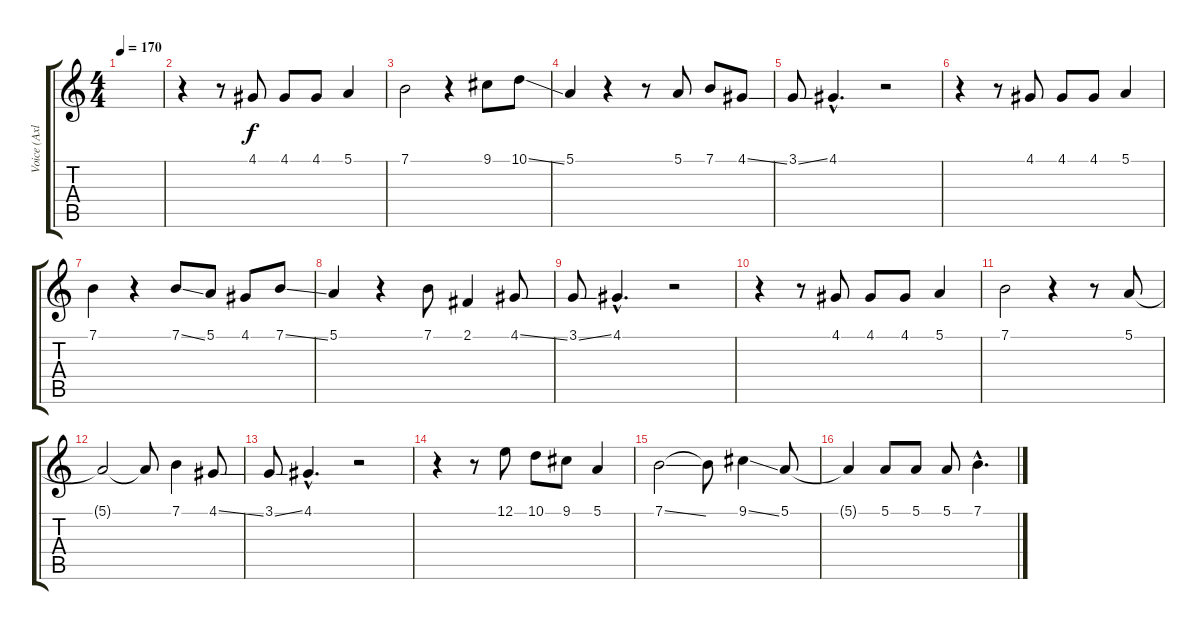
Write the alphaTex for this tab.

\track ("Voice (Axl)" "Voice (Axl") {instrument lead2sawtooth}
\staff {score tabs}
\tuning (E4 B3 G3 D3 A2 E2) {hide}
\ts (4 4)
\tempo 170
\clef g2
\ks c
|
r.4 r.8 4.1.8 4.1.8 4.1.8 5.1.4 |
7.1.2 r.4 9.1.8 10.1{ss}.8 |
5.1.4 r.4 r.8 5.1.8 7.1.8 4.1{ss}.8 |
3.1{ss}.8 4.1{hac}.4{d} r.2 |
r.4 r.8 4.1.8 4.1.8 4.1.8 5.1.4 |
7.1.4 r.4 7.1{ss}.8 5.1.8 4.1.8 7.1{ss}.8 |
5.1.4 r.4 7.1.8 2.1.4 4.1{ss}.8 |
3.1{ss}.8 4.1{hac}.4{d} r.2 |
r.4 r.8 4.1.8 4.1.8 4.1.8 5.1.4 |
7.1.2 r.4 r.8 5.1.8 |
5.1{t}.2 5.1{t}.8 7.1.4 4.1{ss}.8 |
3.1{ss}.8 4.1{hac}.4{d} r.2 |
r.4 r.8 12.1.8 10.1.8 9.1.8 5.1.4 |
7.1{ss}.2 7.1{t}.8 9.1{ss}.4 5.1.8 |
5.1{t}.4 5.1.8 5.1.8 5.1.8 7.1{hac}.4{d}
